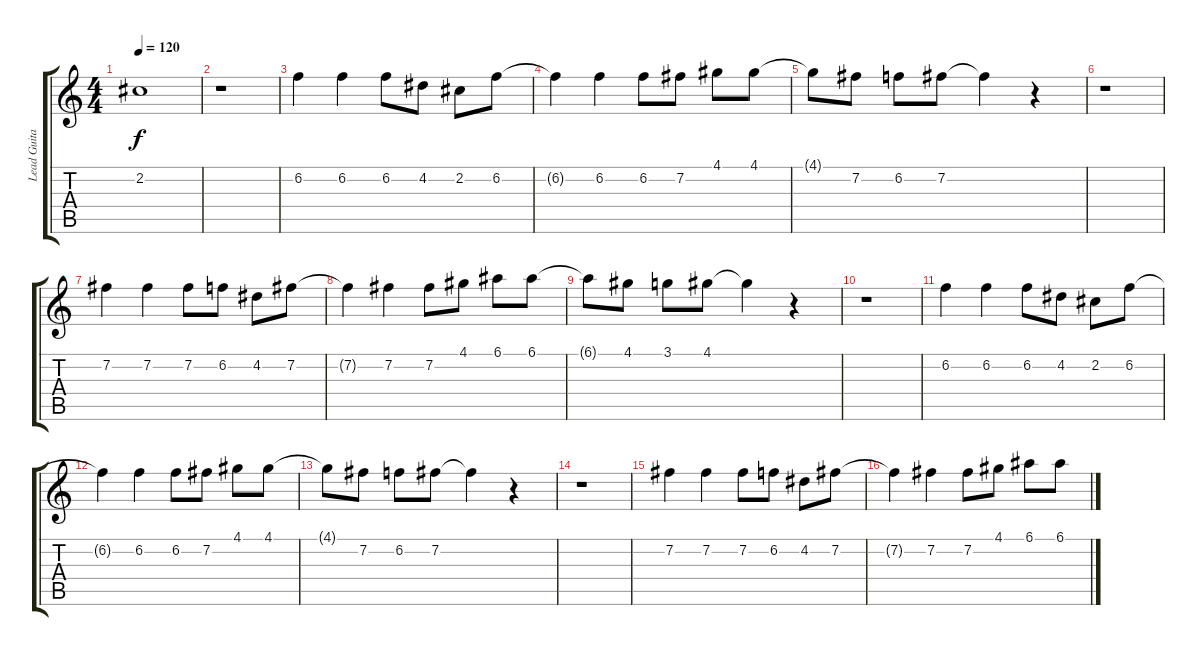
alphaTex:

\track ("Lead Guitar" "Lead Guita") {instrument electricguitarclean}
\staff {score tabs}
\tuning (E4 B3 G3 D3 A2 E2) {hide}
\ts (4 4)
\tempo 120
\clef g2
\ks c
2.2.1{dy f} |
r.1 |
6.2.4{volume 16} 6.2.4 6.2.8 4.2.8 2.2.8 6.2.8 |
6.2{t}.4 6.2.4 6.2.8 7.2.8 4.1.8 4.1.8 |
4.1{t}.8 7.2.8 6.2.8 7.2.8 7.2{t}.4 r.4 |
r.1 |
7.2.4{volume 16} 7.2.4 7.2.8 6.2.8 4.2.8 7.2.8 |
7.2{t}.4 7.2.4 7.2.8 4.1.8 6.1.8 6.1.8 |
6.1{t}.8 4.1.8 3.1.8 4.1.8 4.1{t}.4 r.4 |
r.1 |
6.2.4{volume 16} 6.2.4 6.2.8 4.2.8 2.2.8 6.2.8 |
6.2{t}.4 6.2.4 6.2.8 7.2.8 4.1.8 4.1.8 |
4.1{t}.8 7.2.8 6.2.8 7.2.8 7.2{t}.4 r.4 |
r.1 |
7.2.4{volume 16} 7.2.4 7.2.8 6.2.8 4.2.8 7.2.8 |
7.2{t}.4 7.2.4 7.2.8 4.1.8 6.1.8 6.1.8
